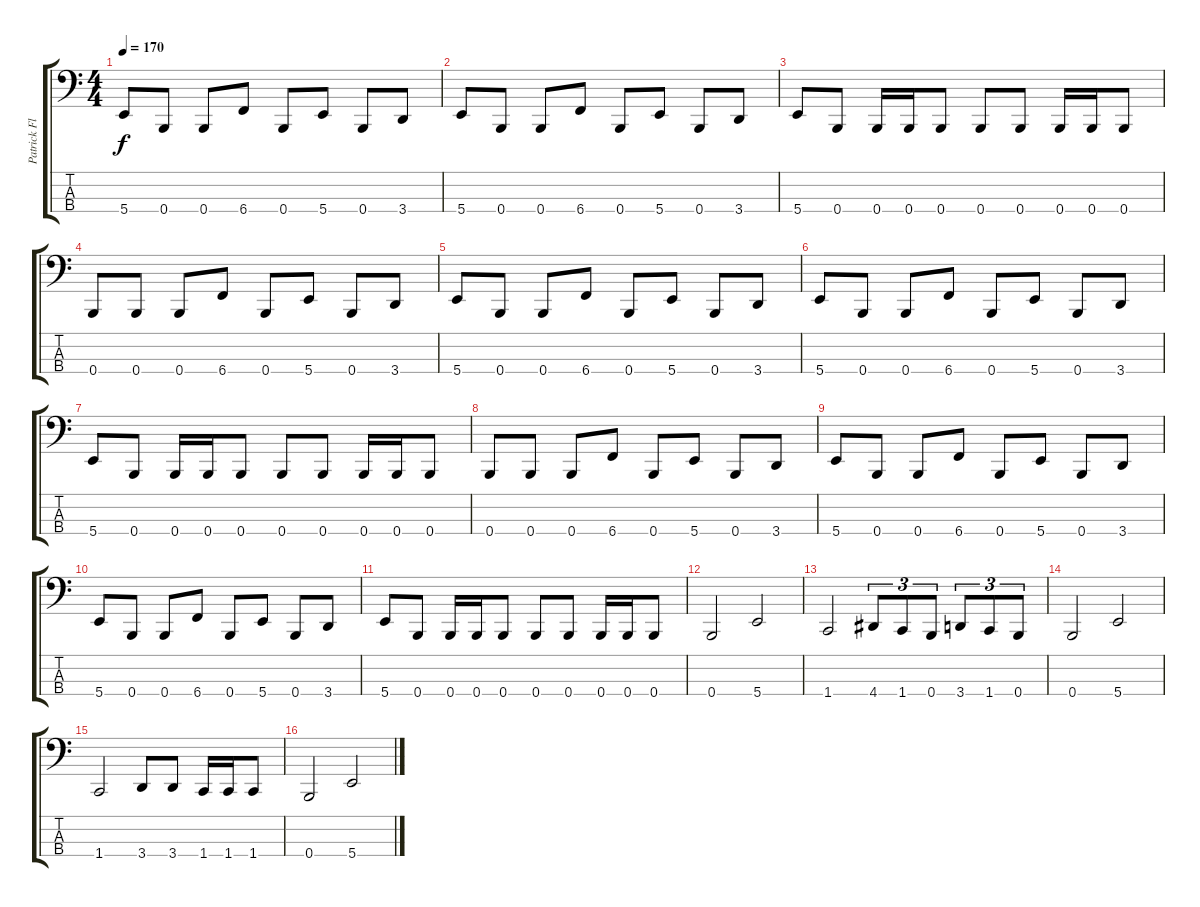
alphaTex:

\track ("Patrick Flaherty" "Patrick Fl") {instrument electricbasspick}
\staff {score tabs}
\tuning (E2 B1 Gb1 B0) {hide}
\ts (4 4)
\tempo 170
\clef f4
\ks c
5.4.8{dy f} 0.4.8 0.4.8 6.4.8 0.4.8 5.4.8 0.4.8 3.4.8 |
5.4.8 0.4.8 0.4.8 6.4.8 0.4.8 5.4.8 0.4.8 3.4.8 |
5.4.8 0.4.8 0.4.16 0.4.16 0.4.8 0.4.8 0.4.8 0.4.16 0.4.16 0.4.8 |
0.4.8 0.4.8 0.4.8 6.4.8 0.4.8 5.4.8 0.4.8 3.4.8 |
5.4.8 0.4.8 0.4.8 6.4.8 0.4.8 5.4.8 0.4.8 3.4.8 |
5.4.8 0.4.8 0.4.8 6.4.8 0.4.8 5.4.8 0.4.8 3.4.8 |
5.4.8 0.4.8 0.4.16 0.4.16 0.4.8 0.4.8 0.4.8 0.4.16 0.4.16 0.4.8 |
0.4.8 0.4.8 0.4.8 6.4.8 0.4.8 5.4.8 0.4.8 3.4.8 |
5.4.8 0.4.8 0.4.8 6.4.8 0.4.8 5.4.8 0.4.8 3.4.8 |
5.4.8 0.4.8 0.4.8 6.4.8 0.4.8 5.4.8 0.4.8 3.4.8 |
5.4.8 0.4.8 0.4.16 0.4.16 0.4.8 0.4.8 0.4.8 0.4.16 0.4.16 0.4.8 |
0.4.2 5.4.2 |
1.4.2 4.4.8{tu (3 2)} 1.4.8{tu (3 2)} 0.4.8{tu (3 2)} 3.4.8{tu (3 2)} 1.4.8{tu (3 2)} 0.4.8{tu (3 2)} |
0.4.2 5.4.2 |
1.4.2 3.4.8 3.4.8 1.4.16 1.4.16 1.4.8 |
0.4.2 5.4.2
